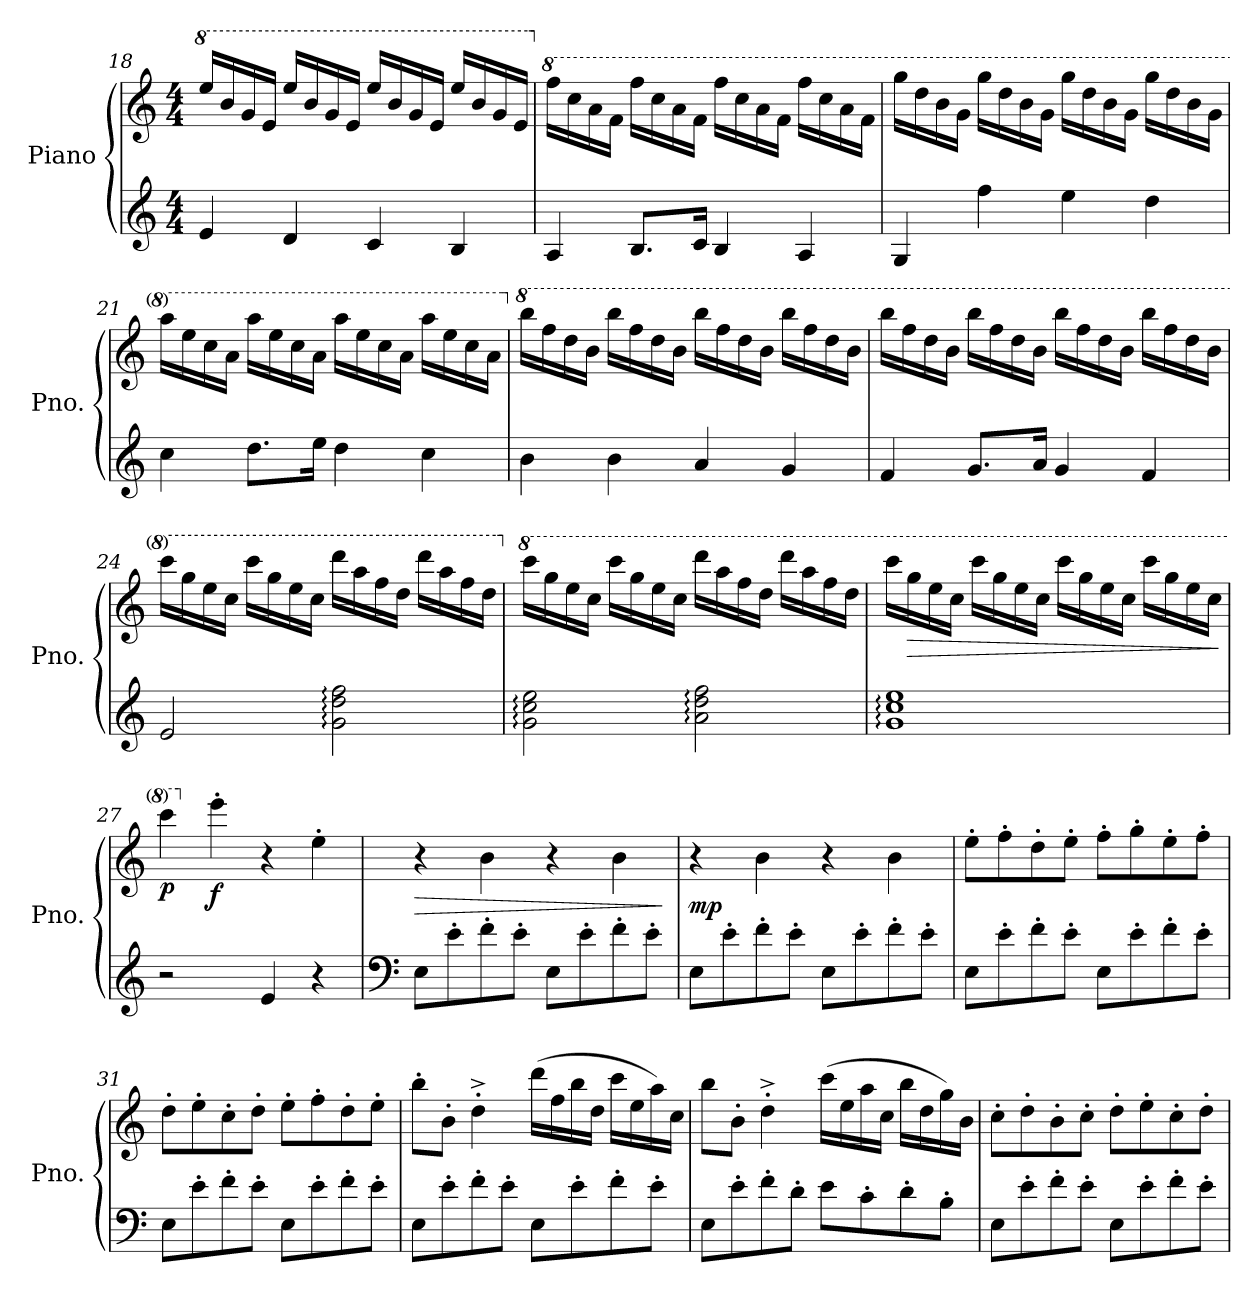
**kern	**kern	**dynam
*part1	*part1	*part1
*staff2	*staff1	*staff1/2
*I"Piano	*	*
*I'Pno.	*	*
*clefG2	*clefG2	*
*k[]	*k[]	*
*M4/4	*M4/4	*
*	*8va	*
=18	=18	=18
4e/	16eee/LL	.
.	16bb/	.
.	16gg/	.
.	16ee/JJ	.
4d/	16eee/LL	.
.	16bb/	.
.	16gg/	.
.	16ee/JJ	.
4c/	16eee/LL	.
.	16bb/	.
.	16gg/	.
.	16ee/JJ	.
4B/	16eee/LL	.
.	16bb/	.
.	16gg/	.
.	16ee/JJ	.
!!LO:LB:g=z
=19	=19	=19
*	*X8va	*
*	*8va	*
4A/	16fff\LL	.
.	16ccc\	.
.	16aa\	.
.	16ff\JJ	.
8.B/L	16fff\LL	.
.	16ccc\	.
.	16aa\	.
16c/Jk	16ff\JJ	.
4B/	16fff\LL	.
.	16ccc\	.
.	16aa\	.
.	16ff\JJ	.
4A/	16fff\LL	.
.	16ccc\	.
.	16aa\	.
.	16ff\JJ	.
=20	=20	=20
4G/	16ggg\LL	.
.	16ddd\	.
.	16bb\	.
.	16gg\JJ	.
4ff\	16ggg\LL	.
.	16ddd\	.
.	16bb\	.
.	16gg\JJ	.
4ee\	16ggg\LL	.
.	16ddd\	.
.	16bb\	.
.	16gg\JJ	.
4dd\	16ggg\LL	.
.	16ddd\	.
.	16bb\	.
.	16gg\JJ	.
=21	=21	=21
4cc\	16aaa\LL	.
.	16eee\	.
.	16ccc\	.
.	16aa\JJ	.
8.dd\L	16aaa\LL	.
.	16eee\	.
.	16ccc\	.
16ee\Jk	16aa\JJ	.
4dd\	16aaa\LL	.
.	16eee\	.
.	16ccc\	.
.	16aa\JJ	.
4cc\	16aaa\LL	.
.	16eee\	.
.	16ccc\	.
.	16aa\JJ	.
!!LO:LB:g=z
=22	=22	=22
*	*X8va	*
*	*8va	*
4b\	16bbb\LL	.
.	16fff\	.
.	16ddd\	.
.	16bb\JJ	.
4b\	16bbb\LL	.
.	16fff\	.
.	16ddd\	.
.	16bb\JJ	.
4a/	16bbb\LL	.
.	16fff\	.
.	16ddd\	.
.	16bb\JJ	.
4g/	16bbb\LL	.
.	16fff\	.
.	16ddd\	.
.	16bb\JJ	.
=23	=23	=23
4f/	16bbb\LL	.
.	16fff\	.
.	16ddd\	.
.	16bb\JJ	.
8.g/L	16bbb\LL	.
.	16fff\	.
.	16ddd\	.
16a/Jk	16bb\JJ	.
4g/	16bbb\LL	.
.	16fff\	.
.	16ddd\	.
.	16bb\JJ	.
4f/	16bbb\LL	.
.	16fff\	.
.	16ddd\	.
.	16bb\JJ	.
=24	=24	=24
2e/	16cccc\LL	.
.	16ggg\	.
.	16eee\	.
.	16ccc\JJ	.
.	16cccc\LL	.
.	16ggg\	.
.	16eee\	.
.	16ccc\JJ	.
2g\: 2dd\: 2ff\:	16dddd\LL	.
.	16aaa\	.
.	16fff\	.
.	16ddd\JJ	.
.	16dddd\LL	.
.	16aaa\	.
.	16fff\	.
.	16ddd\JJ	.
!!LO:LB:g=z
=25	=25	=25
*	*X8va	*
*	*8va	*
2g\: 2cc\: 2ee\:	16cccc\LL	.
.	16ggg\	.
.	16eee\	.
.	16ccc\JJ	.
.	16cccc\LL	.
.	16ggg\	.
.	16eee\	.
.	16ccc\JJ	.
2a\: 2dd\: 2ff\:	16dddd\LL	.
.	16aaa\	.
.	16fff\	.
.	16ddd\JJ	.
.	16dddd\LL	.
.	16aaa\	.
.	16fff\	.
.	16ddd\JJ	.
=26	=26	=26
1g: 1cc: 1ee:	16cccc\LL	.
!	!	!LO:HP:b
.	16ggg\	>
.	16eee\	.
.	16ccc\JJ	.
.	16cccc\LL	.
.	16ggg\	.
.	16eee\	.
.	16ccc\JJ	.
.	16cccc\LL	.
.	16ggg\	.
.	16eee\	.
.	16ccc\JJ	.
.	16cccc\LL	.
.	16ggg\	.
.	16eee\	.
.	16ccc\JJ	.
.	.	]
=27	=27	=27
!	!	!LO:DY:b
2r	4cccc\	p
*	*X8va	*
!	!	!LO:DY:b
.	4eee'\	f
4e/	4r	.
4r	4ee'\	.
!!LO:PB:g=z
=28	=28	=28
*clefF4	*	*
!	!	!LO:HP:b
8E\L	4r	>
8e'\	.	.
8f'\	4b\	.
8e'\J	.	.
8E\L	4r	.
8e'\	.	.
8f'\	4b\	.
8e'\J	.	.
.	.	]
=29	=29	=29
!	!	!LO:DY:a=2
8E\L	4r	mp
8e'\	.	.
8f'\	4b\	.
8e'\J	.	.
8E\L	4r	.
8e'\	.	.
8f'\	4b\	.
8e'\J	.	.
=30	=30	=30
8E\L	8ee'\L	.
8e'\	8ff'\	.
8f'\	8dd'\	.
8e'\J	8ee'\J	.
8E\L	8ff'\L	.
8e'\	8gg'\	.
8f'\	8ee'\	.
8e'\J	8ff'\J	.
=31	=31	=31
8E\L	8dd'\L	.
8e'\	8ee'\	.
8f'\	8cc'\	.
8e'\J	8dd'\J	.
8E\L	8ee'\L	.
8e'\	8ff'\	.
8f'\	8dd'\	.
8e'\J	8ee'\J	.
!!LO:LB:g=z
=32	=32	=32
8E\L	8bb'\L	.
8e'\	8b'\J	.
8f'\	4dd'^\	.
8e'\J	.	.
8E\L	(16ddd\LL	.
.	16ff\	.
8e'\	16bb\	.
.	16dd\JJ	.
8f'\	16ccc\LL	.
.	16ee\	.
8e'\J	16aa\)	.
.	16cc\JJ	.
=33	=33	=33
8E\L	8bb\L	.
8e'\	8b'\J	.
8f'\	4dd'^\	.
8d'\J	.	.
8e\L	(16ccc\LL	.
.	16ee\	.
8c'\	16aa\	.
.	16cc\JJ	.
8d'\	16bb\LL	.
.	16dd\	.
8B'\J	16gg\)	.
.	16b\JJ	.
=34	=34	=34
8E\L	8cc'\L	.
8e'\	8dd'\	.
8f'\	8b'\	.
8e'\J	8cc'\J	.
8E\L	8dd'\L	.
8e'\	8ee'\	.
8f'\	8cc'\	.
8e'\J	8dd'\J	.
=	=	=
*-	*-	*-
